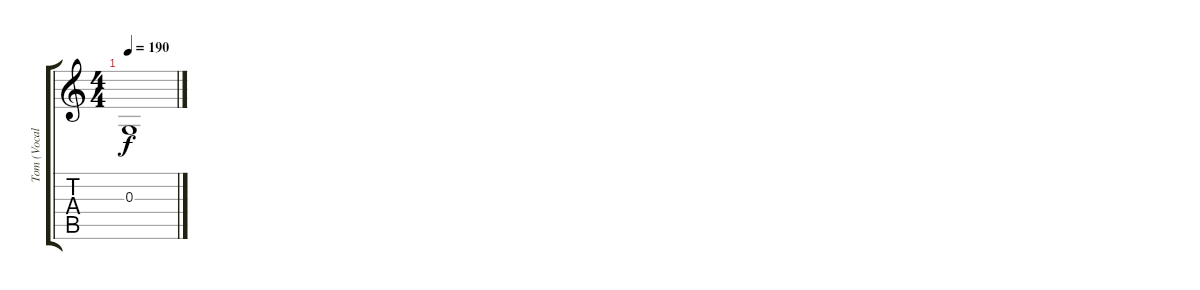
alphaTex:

\track ("Tom (Vocals)" "Tom (Vocal") {instrument altosax}
\staff {score tabs}
\tuning (E4 B3 G3 D3 A2 E2) {hide}
\ts (4 4)
\tempo 190
\clef g2
\ks c
0.3.1{dy f}
